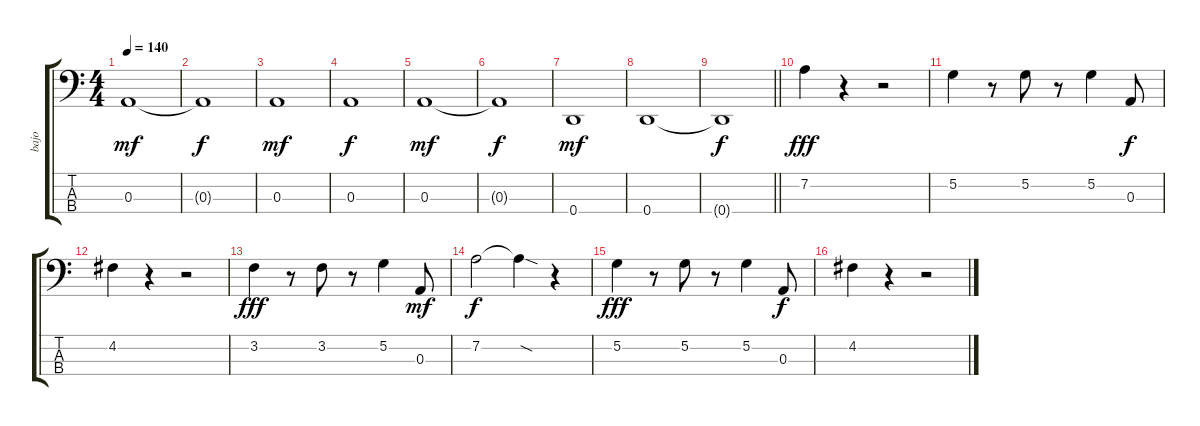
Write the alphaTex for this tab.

\track ("bajo" "bajo") {instrument electricbassfinger}
\staff {score tabs}
\tuning (G2 D2 A1 D1) {hide}
\ts (4 4)
\tempo 140
\clef f4
\ks c
0.3.1{dy mf} |
0.3{t}.1{dy f} |
0.3.1{dy mf} |
0.3.1{dy f} |
0.3.1{dy mf} |
0.3{t}.1{dy f} |
0.4.1{dy mf} |
0.4.1 |
\barLineRight lightlight
0.4{t}.1{dy f} |
7.2.4{dy fff} r.4 r.2 |
5.2.4 r.8 5.2.8 r.8 5.2.4 0.3.8{dy f} |
4.2.4 r.4 r.2 |
3.2.4{dy fff} r.8 3.2.8 r.8 5.2.4 0.3.8{dy mf} |
7.2.2{dy f} 7.2{sod t}.4 r.4 |
5.2.4{dy fff} r.8 5.2.8 r.8 5.2.4 0.3.8{dy f} |
4.2.4 r.4 r.2
